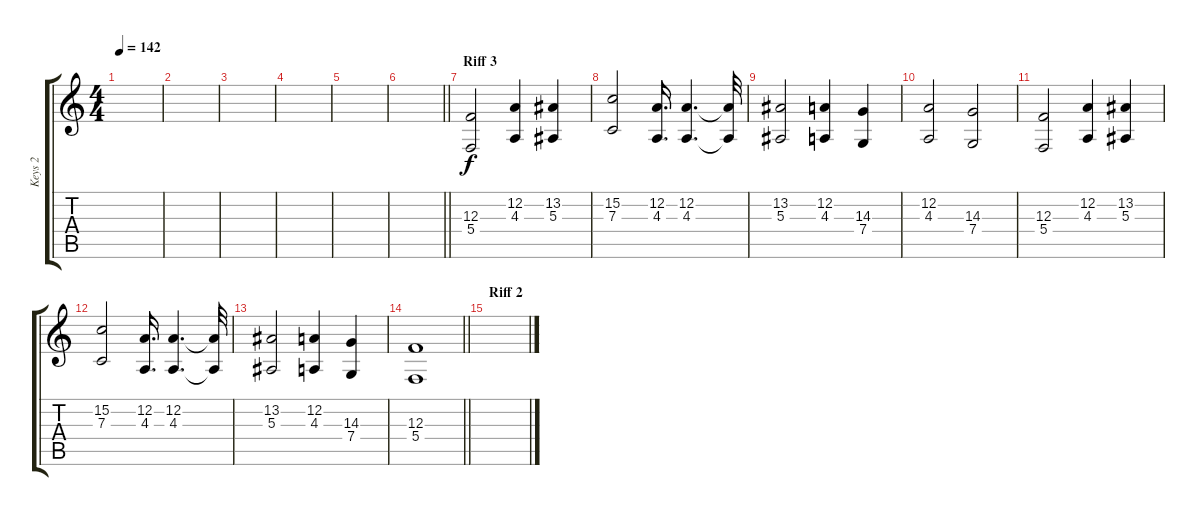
\track ("Keys 2" "Keys 2") {instrument frenchhorn}
\staff {score tabs}
\tuning (D4 A3 F3 C3 G2 D2) {hide}
\ts (4 4)
\tempo 142
\clef g2
\ks c
|
|
|
|
|
\barLineRight lightlight
|
\section ("" "Riff 3")
(12.3 5.4).2 (12.2 4.3).4 (13.2 5.3).4 |
(15.2 7.3).2 (12.2 4.3).16{d} (12.2 4.3).4{d} (12.2{t} 4.3{t}).32 |
(13.2 5.3).2 (12.2 4.3).4 (14.3 7.4).4 |
(12.2 4.3).2 (14.3 7.4).2 |
(12.3 5.4).2 (12.2 4.3).4 (13.2 5.3).4 |
(15.2 7.3).2 (12.2 4.3).16{d} (12.2 4.3).4{d} (12.2{t} 4.3{t}).32 |
(13.2 5.3).2 (12.2 4.3).4 (14.3 7.4).4 |
\barLineRight lightlight
(12.3 5.4).1 |
\section ("" "Riff 2")
